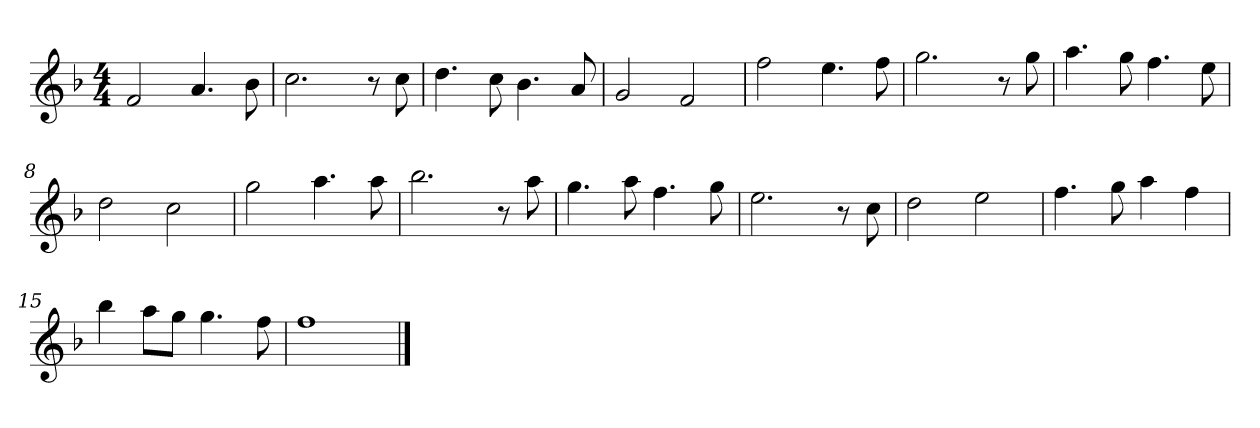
**kern
*part1
*staff1
*k[b-]
*M4/4
*MM120
=1
2f
4.a
8b-
=2
2.cc
8r
8cc
=3
4.dd
8cc
4.b-
8a
=4
2g
2f
=5
2ff
4.ee
8ff
=6
2.gg
8r
8gg
=7
4.aa
8gg
4.ff
8ee
=8
2dd
2cc
=9
2gg
4.aa
8aa
=10
2.bb-
8r
8aa
=11
4.gg
8aa
4.ff
8gg
=12
2.ee
8r
8cc
=13
2dd
2ee
=14
4.ff
8gg
4aa
4ff
=15
4bb-
8aaL
8ggJ
4.gg
8ff
=16
1ff
==
*-
